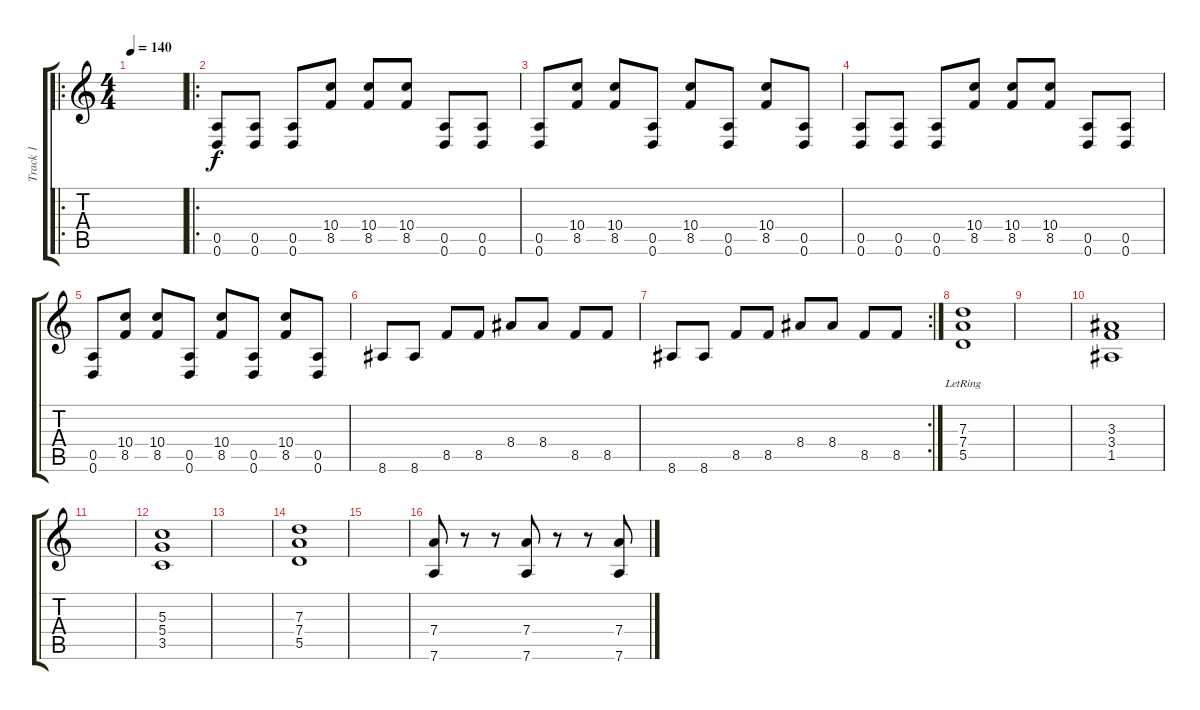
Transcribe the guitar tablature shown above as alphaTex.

\track ("Track 1" "Track 1") {instrument overdrivenguitar}
\staff {score tabs}
\tuning (E4 B3 G3 D3 A2 D2) {hide}
\ro
\ts (4 4)
\tempo 140
\clef g2
\ks c
|
\ro
(0.5 0.6).8 (0.5 0.6).8 (0.5 0.6).8 (10.4 8.5).8 (10.4 8.5).8 (10.4 8.5).8 (0.5 0.6).8 (0.5 0.6).8 |
(0.5 0.6).8 (10.4 8.5).8 (10.4 8.5).8 (0.5 0.6).8 (10.4 8.5).8 (0.5 0.6).8 (10.4 8.5).8 (0.5 0.6).8 |
(0.5 0.6).8 (0.5 0.6).8 (0.5 0.6).8 (10.4 8.5).8 (10.4 8.5).8 (10.4 8.5).8 (0.5 0.6).8 (0.5 0.6).8 |
(0.5 0.6).8 (10.4 8.5).8 (10.4 8.5).8 (0.5 0.6).8 (10.4 8.5).8 (0.5 0.6).8 (10.4 8.5).8 (0.5 0.6).8 |
8.6.8 8.6.8 8.5.8 8.5.8 8.4.8 8.4.8 8.5.8 8.5.8 |
\rc 2
8.6.8 8.6.8 8.5.8 8.5.8 8.4.8 8.4.8 8.5.8 8.5.8 |
(7.3 7.4{lr} 5.5).1 |
|
(3.3 3.4 1.5).1 |
|
(5.3 5.4 3.5).1 |
|
(7.3 7.4 5.5).1 |
|
(7.4 7.6).8 r.8 r.8 (7.4 7.6).8 r.8 r.8 (7.4 7.6).8
